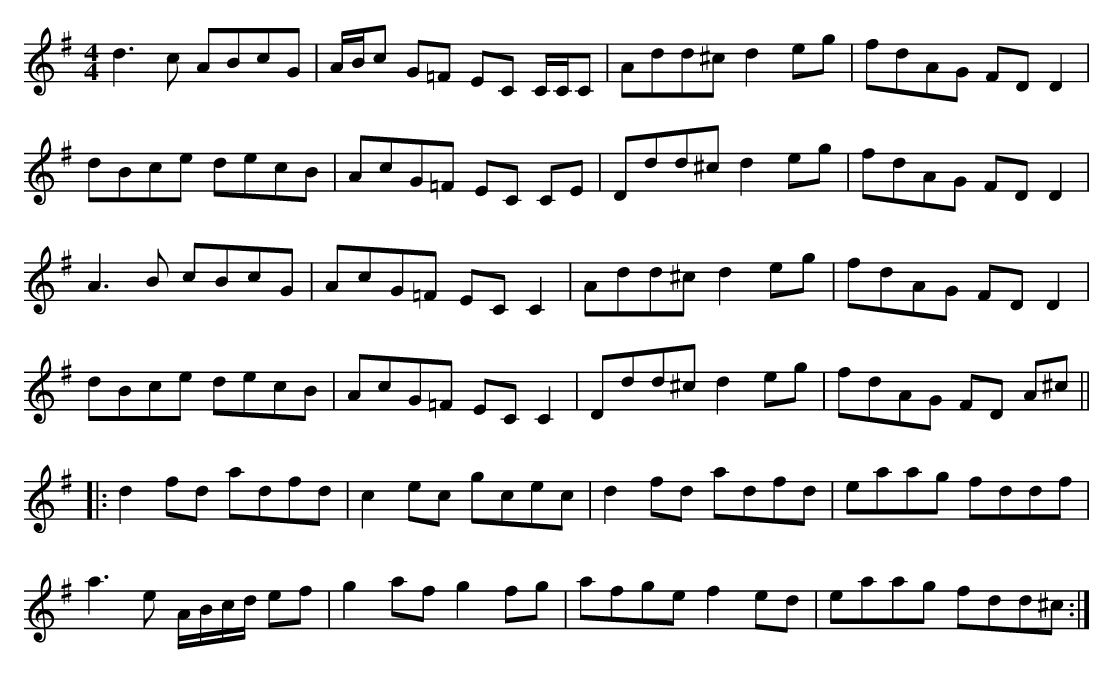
X:1
M:4/4
K:Dmix
d3 c ABcG|A/B/c G=F EC C/C/C|Add^c d2 eg|fdAG FD D2|
dBce decB|AcG=F EC CE|Ddd^c d2 eg|fdAG FD D2|
A3 B cBcG|AcG=F EC C2|Add^c d2 eg|fdAG FD D2|
dBce decB|AcG=F EC C2|Ddd^c d2 eg|fdAG FD A^c||
|:d2 fd adfd|c2 ec gcec|d2 fd adfd|eaag fddf|
a3 e A/B/c/d/ ef|g2 af g2 fg|afge f2 ed|eaag fdd^c:|
